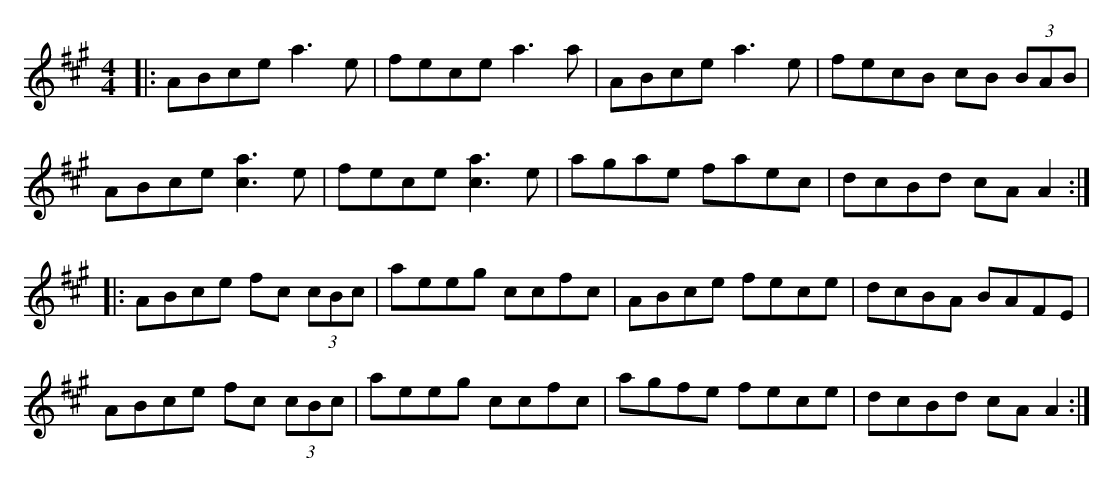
X:1
M:4/4
K:A
|:ABce a3e|fece a3a|ABce a3e|fecB cB (3BAB|
ABce [ac]3e|fece [ac]3e|agae faec|dcBd cA A2:|
|:ABce fc (3cBc|aeeg ccfc|ABce fece|dcBA BAFE|
ABce fc (3cBc|aeeg ccfc|agfe fece|dcBd cA A2:|
